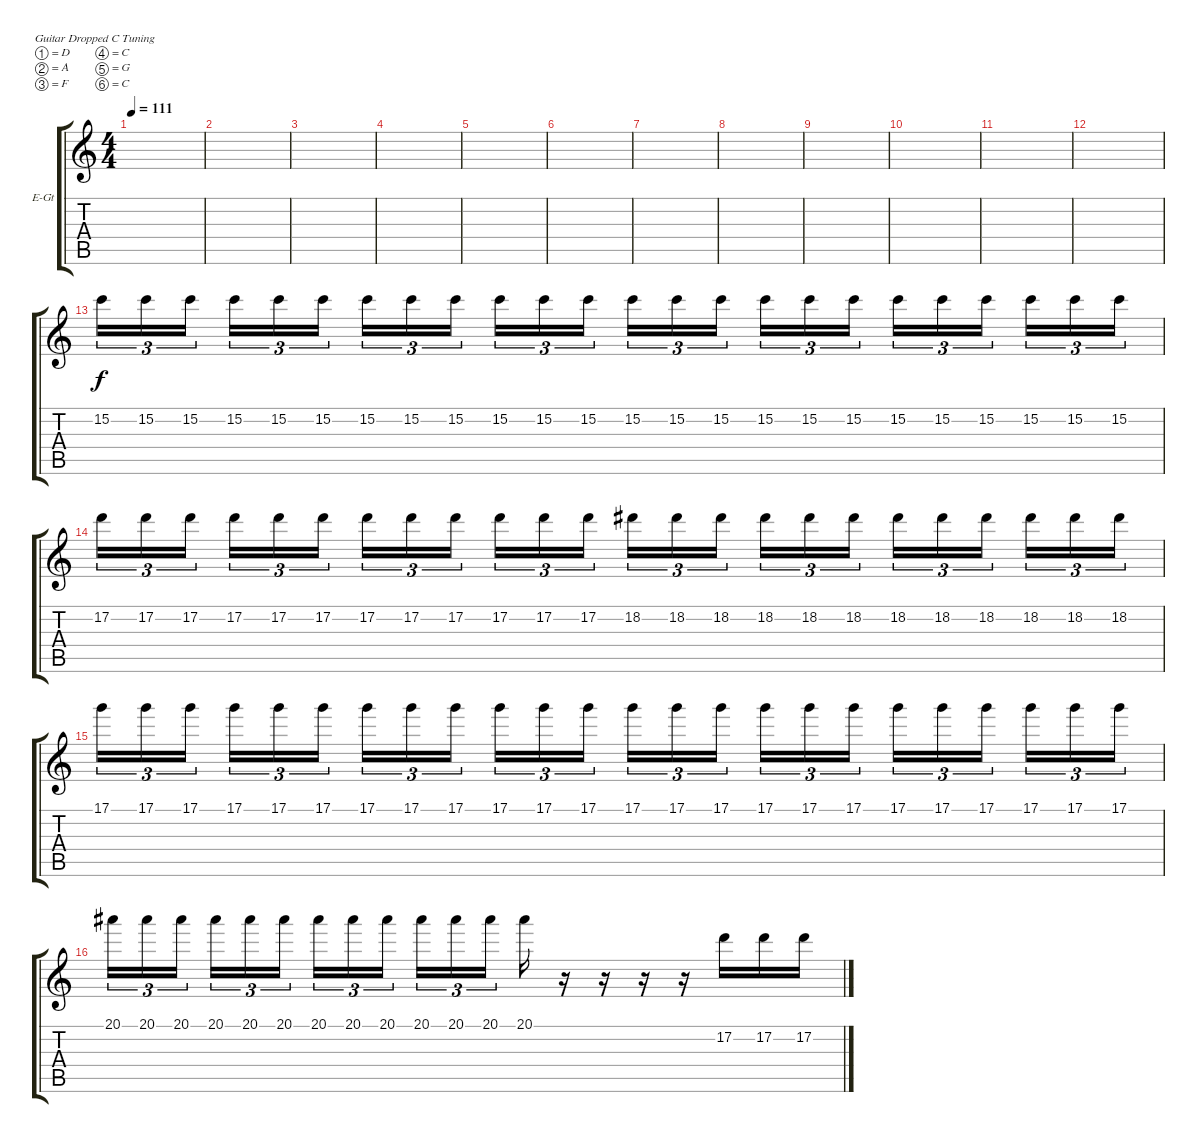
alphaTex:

\defaultSystemsLayout 4
\bracketExtendMode groupsimilarinstruments
\firstSystemTrackNameOrientation horizontal
\otherSystemsTrackNameOrientation horizontal
\track ("Electric Guitar" "E-Gt") {instrument overdrivenguitar}
\staff {score tabs}
\tuning (D4 A3 F3 C3 G2 C2)
\ts (4 4)
\tempo 111
\clef g2
\scale
0.487395
\ks c
|
\scale
0.256303 |
\scale
0.256303 |
\scale
0.333333 |
|
|
\scale
0.333333 |
\scale
0.333333 |
\scale
0.333333 |
\scale
0.333333 |
\scale
0.333333 |
\scale
0.333333 |
\scale
0.333333 15.2.16{tu (3 2)} 15.2.16{tu (3 2)} 15.2.16{tu (3 2)} 15.2.16{tu (3 2)} 15.2.16{tu (3 2)} 15.2.16{tu (3 2)} 15.2.16{tu (3 2)} 15.2.16{tu (3 2)} 15.2.16{tu (3 2)} 15.2.16{tu (3 2)} 15.2.16{tu (3 2)} 15.2.16{tu (3 2)} 15.2.16{tu (3 2)} 15.2.16{tu (3 2)} 15.2.16{tu (3 2)} 15.2.16{tu (3 2)} 15.2.16{tu (3 2)} 15.2.16{tu (3 2)} 15.2.16{tu (3 2)} 15.2.16{tu (3 2)} 15.2.16{tu (3 2)} 15.2.16{tu (3 2)} 15.2.16{tu (3 2)} 15.2.16{tu (3 2)} |
\scale
0.333333 17.2.16{tu (3 2)} 17.2.16{tu (3 2)} 17.2.16{tu (3 2)} 17.2.16{tu (3 2)} 17.2.16{tu (3 2)} 17.2.16{tu (3 2)} 17.2.16{tu (3 2)} 17.2.16{tu (3 2)} 17.2.16{tu (3 2)} 17.2.16{tu (3 2)} 17.2.16{tu (3 2)} 17.2.16{tu (3 2)} 18.2.16{tu (3 2)} 18.2.16{tu (3 2)} 18.2.16{tu (3 2)} 18.2.16{tu (3 2)} 18.2.16{tu (3 2)} 18.2.16{tu (3 2)} 18.2.16{tu (3 2)} 18.2.16{tu (3 2)} 18.2.16{tu (3 2)} 18.2.16{tu (3 2)} 18.2.16{tu (3 2)} 18.2.16{tu (3 2)} |
\scale
0.333333 17.1.16{tu (3 2)} 17.1.16{tu (3 2)} 17.1.16{tu (3 2)} 17.1.16{tu (3 2)} 17.1.16{tu (3 2)} 17.1.16{tu (3 2)} 17.1.16{tu (3 2)} 17.1.16{tu (3 2)} 17.1.16{tu (3 2)} 17.1.16{tu (3 2)} 17.1.16{tu (3 2)} 17.1.16{tu (3 2)} 17.1.16{tu (3 2)} 17.1.16{tu (3 2)} 17.1.16{tu (3 2)} 17.1.16{tu (3 2)} 17.1.16{tu (3 2)} 17.1.16{tu (3 2)} 17.1.16{tu (3 2)} 17.1.16{tu (3 2)} 17.1.16{tu (3 2)} 17.1.16{tu (3 2)} 17.1.16{tu (3 2)} 17.1.16{tu (3 2)} |
20.1.16{tu (3 2)} 20.1.16{tu (3 2)} 20.1.16{tu (3 2)} 20.1.16{tu (3 2)} 20.1.16{tu (3 2)} 20.1.16{tu (3 2)} 20.1.16{tu (3 2)} 20.1.16{tu (3 2)} 20.1.16{tu (3 2)} 20.1.16{tu (3 2)} 20.1.16{tu (3 2)} 20.1.16{tu (3 2)} 20.1.16 r.16 r.16 r.16 r.16 17.2.16 17.2.16 17.2.16
